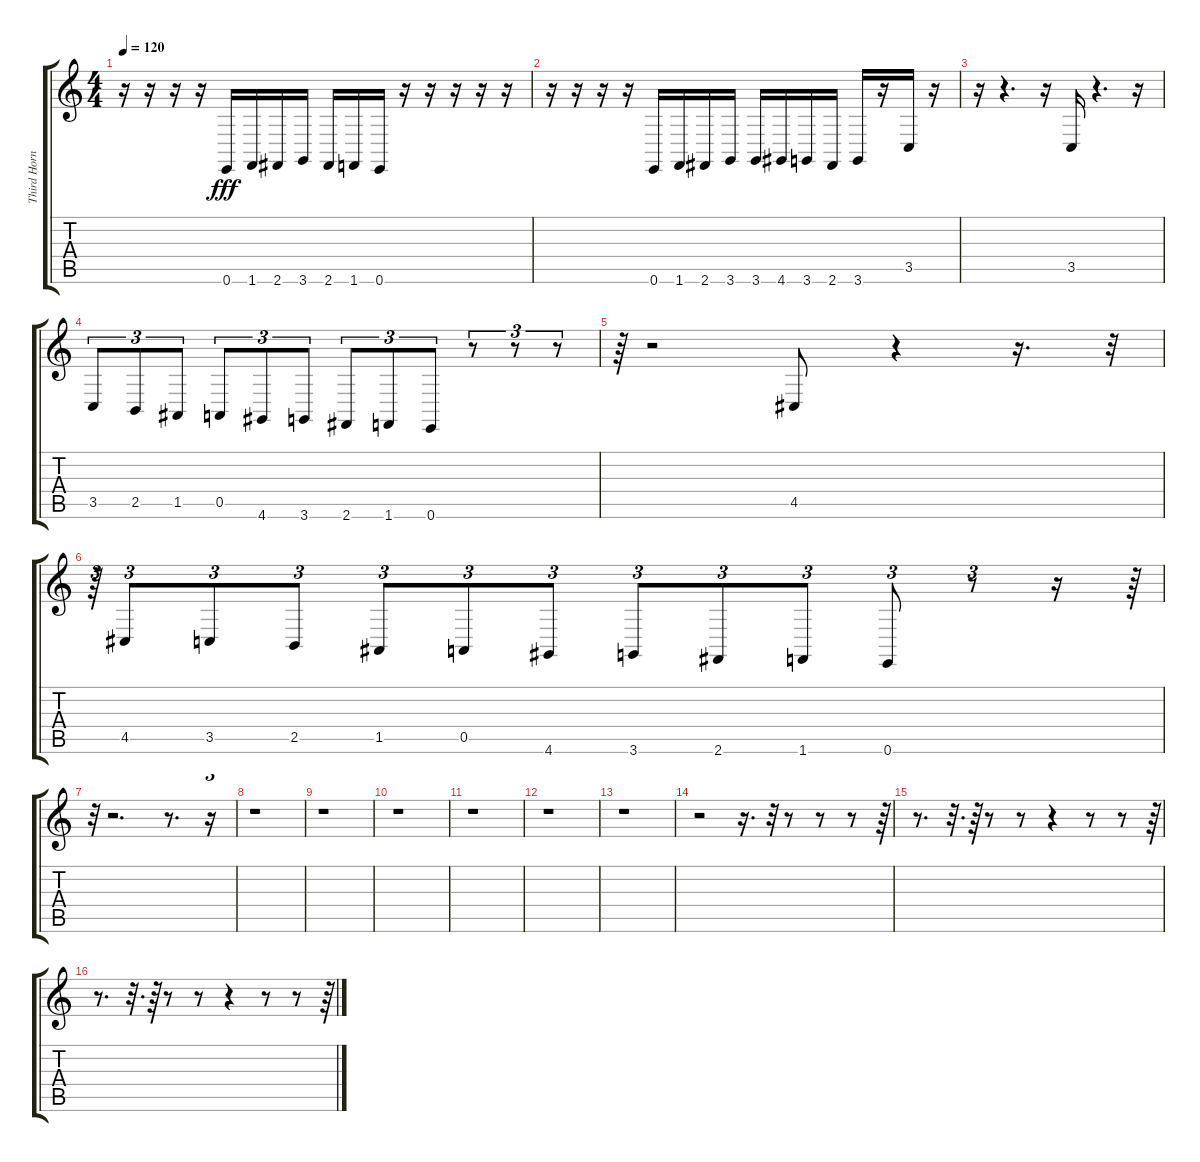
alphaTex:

\track ("Third Horn" "Third Horn") {instrument baritonesax}
\staff {score tabs}
\tuning (E4 B3 G3 D3 A2 E2) {hide}
\ts (4 4)
\tempo 120
\clef g2
\ks c
r.16{dy fff} r.16 r.16 r.16 0.6.16 1.6.16 2.6.16 3.6.16 2.6.16 1.6.16 0.6.16 r.16 r.16 r.16 r.16 r.16 |
r.16 r.16 r.16 r.16 0.6.16 1.6.16 2.6.16 3.6.16 3.6.16 4.6.16 3.6.16 2.6.16 3.6.16 r.16 3.5.16 r.16 |
r.16 r.4{d} r.16 3.5.16 r.4{d} r.16 |
3.5.8{tu (3 2)} 2.5.8{tu (3 2)} 1.5.8{tu (3 2)} 0.5.8{tu (3 2)} 4.6.8{tu (3 2)} 3.6.8{tu (3 2)} 2.6.8{tu (3 2)} 1.6.8{tu (3 2)} 0.6.8{tu (3 2)} r.8{tu (3 2)} r.8{tu (3 2)} r.8{tu (3 2)} |
r.64{tu (3 2)} r.2 4.5.8 r.4 r.16{d} r.32{tu (3 2)} |
r.64{tu (3 2)} 4.5.8{tu (3 2)} 3.5.8{tu (3 2)} 2.5.8{tu (3 2)} 1.5.8{tu (3 2)} 0.5.8{tu (3 2)} 4.6.8{tu (3 2)} 3.6.8{tu (3 2)} 2.6.8{tu (3 2)} 1.6.8{tu (3 2)} 0.6.8{tu (3 2)} r.8{tu (3 2)} r.16 r.64{tu (3 2)} |
r.32{tu (3 2)} r.2{d} r.8{d} r.16{tu (3 2)} |
r.1 |
r.1 |
r.1 |
r.1 |
r.1 |
r.1 |
r.2 r.16{d} r.32{tu (3 2)} r.8 r.8 r.8 r.64{tu (3 2)} |
r.8{d} r.32{d} r.64 r.8 r.8 r.4 r.8 r.8 r.64{tu (3 2)} |
r.8{d} r.32{d} r.64 r.8 r.8 r.4 r.8 r.8 r.64{tu (3 2)}
